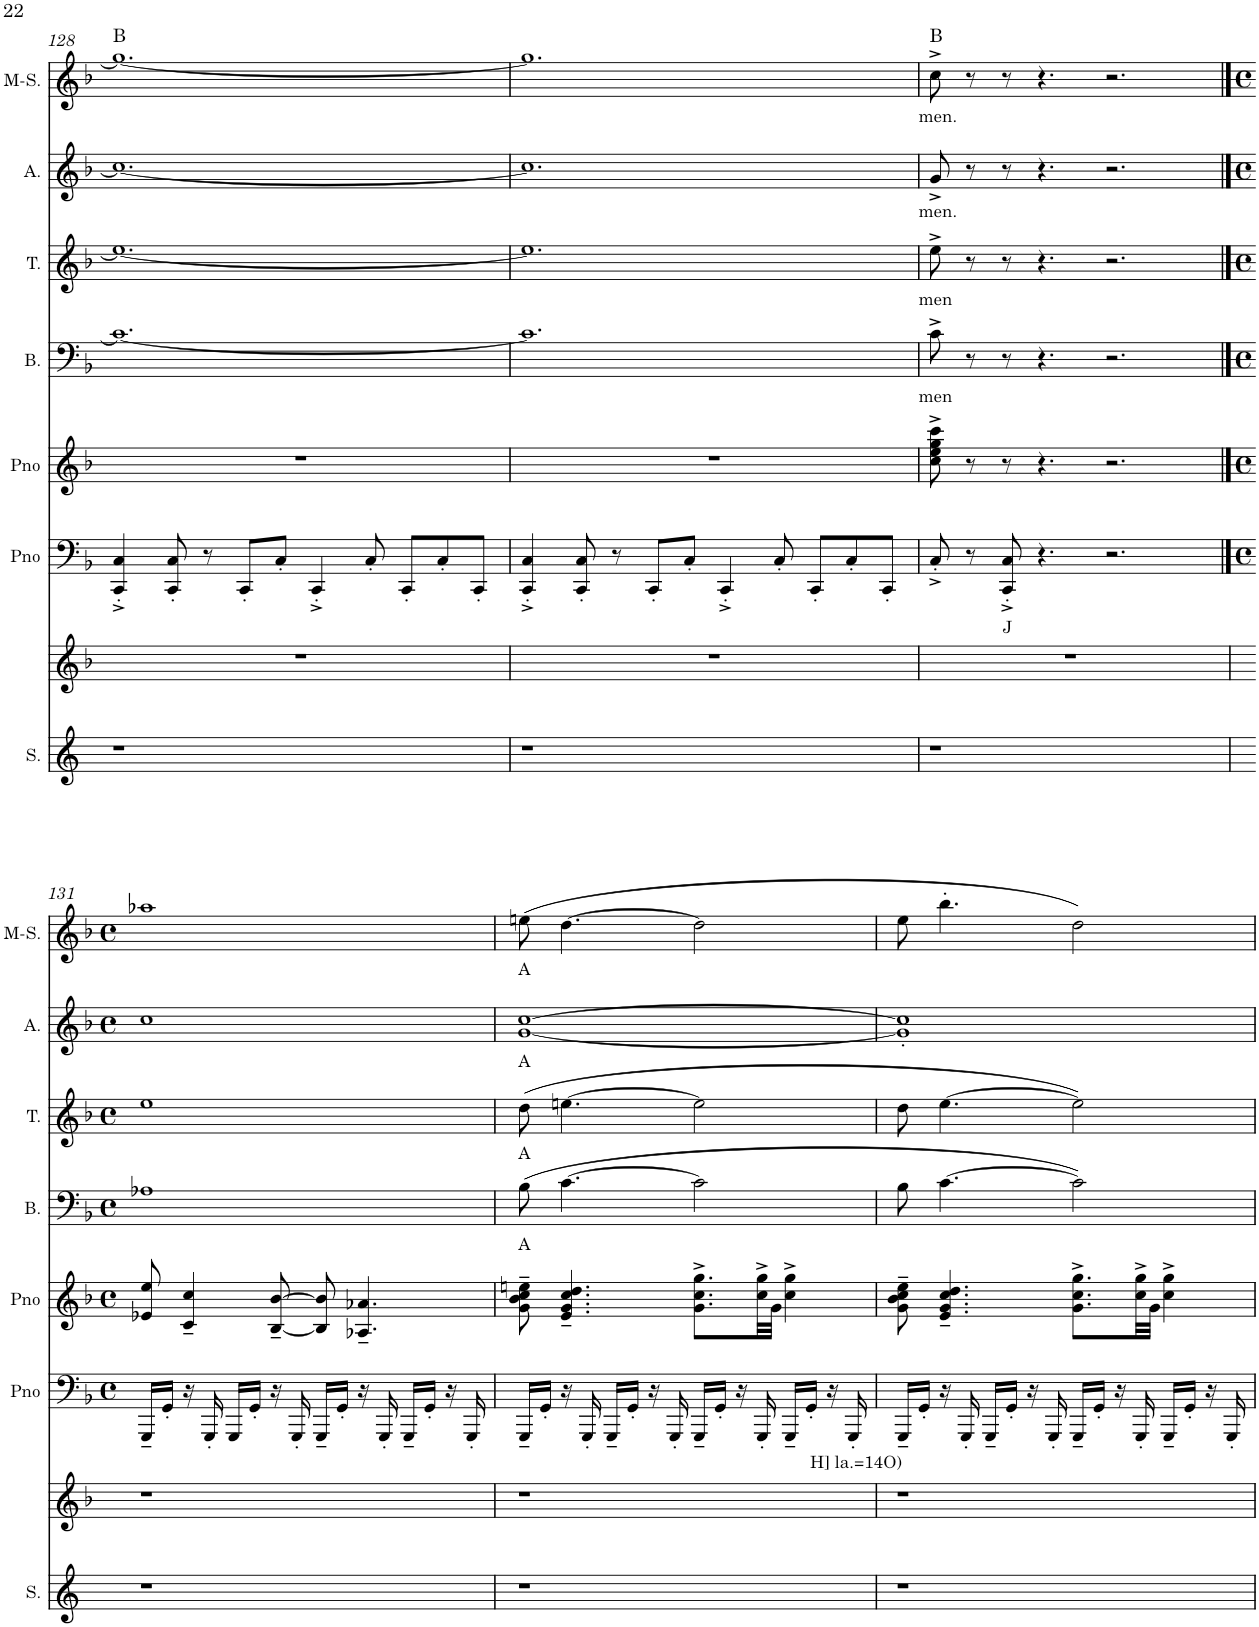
**kern	**kern	**kern	**text	**kern	**kern	**text	**kern	**text	**kern	**text	**kern	**text	**harte
*part8	*part7	*part6	*part6	*part5	*part4	*part4	*part3	*part3	*part2	*part2	*part1	*part1	*part1
*staff8	*staff7	*staff6	*staff6	*staff5	*staff4	*staff4	*staff3	*staff3	*staff2	*staff2	*staff1	*staff1	*
*I"Soprano	*I"Piano	*I"PIANO	*	*I"PIANO	*I"BASS	*	*I"TENOR	*	*I"ALTO	*	*I"Mezzo-soprano	*	*
*I'S.	*I'Pno	*I'Pno	*	*I'Pno	*I'B.	*	*I'T.	*	*I'A.	*	*I'M-S.	*	*
!!LO:PB:g=z
*clefG2	*clefG2	*clefF4	*	*clefG2	*clefF4	*	*clefG2	*	*clefG2	*	*clefG2	*	*
*k[]	*k[b-]	*k[b-]	*	*k[b-]	*k[b-]	*	*k[b-]	*	*k[b-]	*	*k[b-]	*	*
*M4/4	*M4/4	*M12/8	*	*M12/8	*M12/8	*	*M12/8	*	*M12/8	*	*M12/8	*	*
=128	=128	=128	=128	=128	=128	=128	=128	=128	=128	=128	=128	=128	=128
1r	1r	4CC/'^ 4C/'^	.	1.r	1.c_	.	1.ee_	.	1.cc_	.	1.gg_	.	B:maj
.	.	8CC/' 8C/'	.	.	.	.	.	.	.	.	.	.	.
.	.	8r	.	.	.	.	.	.	.	.	.	.	.
.	.	8CC'/L	.	.	.	.	.	.	.	.	.	.	.
.	.	8C'/J	.	.	.	.	.	.	.	.	.	.	.
.	.	4CC'^/	.	.	.	.	.	.	.	.	.	.	.
2ryy	2ryy	8C'/	.	.	.	.	.	.	.	.	.	.	.
.	.	8CC'/L	.	.	.	.	.	.	.	.	.	.	.
.	.	8C'/	.	.	.	.	.	.	.	.	.	.	.
.	.	8CC'/J	.	.	.	.	.	.	.	.	.	.	.
=129	=129	=129	=129	=129	=129	=129	=129	=129	=129	=129	=129	=129	=129
1r	1r	4CC/'^ 4C/'^	.	1.r	1.c]	.	1.ee]	.	1.cc]	.	1.gg]	.	.
.	.	8CC/' 8C/'	.	.	.	.	.	.	.	.	.	.	.
.	.	8r	.	.	.	.	.	.	.	.	.	.	.
.	.	8CC'/L	.	.	.	.	.	.	.	.	.	.	.
.	.	8C'/J	.	.	.	.	.	.	.	.	.	.	.
.	.	4CC'^/	.	.	.	.	.	.	.	.	.	.	.
2ryy	2ryy	8C'/	.	.	.	.	.	.	.	.	.	.	.
.	.	8CC'/L	.	.	.	.	.	.	.	.	.	.	.
.	.	8C'/	.	.	.	.	.	.	.	.	.	.	.
.	.	8CC'/J	.	.	.	.	.	.	.	.	.	.	.
=130	=130	=130	=130	=130	=130	=130	=130	=130	=130	=130	=130	=130	=130
!	!	!	!	!	!	!LO:LY:b	!	!LO:LY:b	!	!LO:LY:b	!	!LO:LY:b	!
1r	1r	8C'^/	.	8cc\^ 8ee\^ 8gg\^ 8ccc\^	8c^\	men	8ee^\	men	8g^/	men.	8cc^\	men.	B:maj
.	.	8r	.	8r	8r	.	8r	.	8r	.	8r	.	.
!	!	!	!LO:LY:b	!	!	!	!	!	!	!	!	!	!
.	.	8CC/'^ 8C/'^	J	8r	8r	.	8r	.	8r	.	8r	.	.
.	.	4.r	.	4.r	4.r	.	4.r	.	4.r	.	4.r	.	.
.	.	2.r	.	2.r	2.r	.	2.r	.	2.r	.	2.r	.	.
2ryy	2ryy	.	.	.	.	.	.	.	.	.	.	.	.
!!LO:LB:g=z
==131	==131	==131	==131	==131	==131	==131	==131	==131	==131	==131	==131	==131	==131
*	*	*M4/4	*	*M4/4	*M4/4	*	*M4/4	*	*M4/4	*	*M4/4	*	*
*	*	*met(c)	*	*met(c)	*met(c)	*	*met(c)	*	*met(c)	*	*met(c)	*	*
1r	1r	16GGG~/LL	.	8e-X/ 8ee/	1A-X	.	1ee	.	1cc	.	1aa-X	.	.
.	.	16GG'/JJ	.	.	.	.	.	.	.	.	.	.	.
.	.	16r	.	4c/~ 4cc/~	.	.	.	.	.	.	.	.	.
.	.	16GGG'/	.	.	.	.	.	.	.	.	.	.	.
.	.	16GGG/LL	.	.	.	.	.	.	.	.	.	.	.
.	.	16GG'/JJ	.	.	.	.	.	.	.	.	.	.	.
.	.	16r	.	[8B-/~ [8b-/~	.	.	.	.	.	.	.	.	.
.	.	16GGG'/	.	.	.	.	.	.	.	.	.	.	.
.	.	16GGG~/LL	.	8B-/] 8b-/]	.	.	.	.	.	.	.	.	.
.	.	16GG'/JJ	.	.	.	.	.	.	.	.	.	.	.
.	.	16r	.	4.A-X/~ 4.a-X/~	.	.	.	.	.	.	.	.	.
.	.	16GGG'/	.	.	.	.	.	.	.	.	.	.	.
.	.	16GGG~/LL	.	.	.	.	.	.	.	.	.	.	.
.	.	16GG'/JJ	.	.	.	.	.	.	.	.	.	.	.
.	.	16r	.	.	.	.	.	.	.	.	.	.	.
.	.	16GGG'/	.	.	.	.	.	.	.	.	.	.	.
=132	=132	=132	=132	=132	=132	=132	=132	=132	=132	=132	=132	=132	=132
!	!	!	!	!	!	!LO:LY:b	!	!LO:LY:b	!	!LO:LY:b	!	!LO:LY:b	!
1r	1r	16GGG~/LL	.	8g\~ 8b-\~ 8cc\~ 8een\~	(8B-\	A	(8dd\	A	[1g [1cc	A	(8een\	A	.
.	.	16GG'/JJ	.	.	.	.	.	.	.	.	.	.	.
.	.	16r	.	4.e/~ 4.g/~ 4.cc/~ 4.dd/~	[4.c\	.	[4.een\	.	.	.	[4.dd\	.	.
.	.	16GGG'/	.	.	.	.	.	.	.	.	.	.	.
.	.	16GGG~/LL	.	.	.	.	.	.	.	.	.	.	.
.	.	16GG'/JJ	.	.	.	.	.	.	.	.	.	.	.
.	.	16r	.	.	.	.	.	.	.	.	.	.	.
.	.	16GGG'/	.	.	.	.	.	.	.	.	.	.	.
.	.	16GGG~/LL	.	8.g\^ 8.cc\^ 8.gg\^L	2c\]	.	2ee\]	.	.	.	2dd\]	.	.
.	.	16GG'/JJ	.	.	.	.	.	.	.	.	.	.	.
.	.	16r	.	.	.	.	.	.	.	.	.	.	.
.	.	16GGG'/	.	32cc\^ 32gg\^LL	.	.	.	.	.	.	.	.	.
.	.	.	.	32g\JJJ	.	.	.	.	.	.	.	.	.
.	.	16GGG~/LL	.	4cc\^ 4gg\^	.	.	.	.	.	.	.	.	.
.	.	16GG'/JJ	.	.	.	.	.	.	.	.	.	.	.
.	.	16r	.	.	.	.	.	.	.	.	.	.	.
!	!	!	!LO:LY:b	!	!	!	!	!	!	!	!	!	!
.	.	16GGG'/	H] la.=14O)	.	.	.	.	.	.	.	.	.	.
=133	=133	=133	=133	=133	=133	=133	=133	=133	=133	=133	=133	=133	=133
1r	1r	16GGG~/LL	.	8g\~ 8b-\~ 8cc\~ 8ee\~	8B-\	.	8dd\	.	1g]' 1cc]'	.	8ee\	.	.
.	.	16GG'/JJ	.	.	.	.	.	.	.	.	.	.	.
.	.	16r	.	4.e/~ 4.g/~ 4.cc/~ 4.dd/~	[4.c\	.	[4.ee\	.	.	.	4.bb-'\	.	.
.	.	16GGG'/	.	.	.	.	.	.	.	.	.	.	.
.	.	16GGG~/LL	.	.	.	.	.	.	.	.	.	.	.
.	.	16GG'/JJ	.	.	.	.	.	.	.	.	.	.	.
.	.	16r	.	.	.	.	.	.	.	.	.	.	.
.	.	16GGG'/	.	.	.	.	.	.	.	.	.	.	.
.	.	16GGG~/LL	.	8.g\^ 8.cc\^ 8.gg\^L	2c\])	.	2ee\])	.	.	.	2dd\)	.	.
.	.	16GG'/JJ	.	.	.	.	.	.	.	.	.	.	.
.	.	16r	.	.	.	.	.	.	.	.	.	.	.
.	.	16GGG'/	.	32cc\^ 32gg\^LL	.	.	.	.	.	.	.	.	.
.	.	.	.	32g\JJJ	.	.	.	.	.	.	.	.	.
.	.	16GGG~/LL	.	4cc\^ 4gg\^	.	.	.	.	.	.	.	.	.
.	.	16GG'/JJ	.	.	.	.	.	.	.	.	.	.	.
.	.	16r	.	.	.	.	.	.	.	.	.	.	.
.	.	16GGG'/	.	.	.	.	.	.	.	.	.	.	.
=	=	=	=	=	=	=	=	=	=	=	=	=	=
*-	*-	*-	*-	*-	*-	*-	*-	*-	*-	*-	*-	*-	*-
